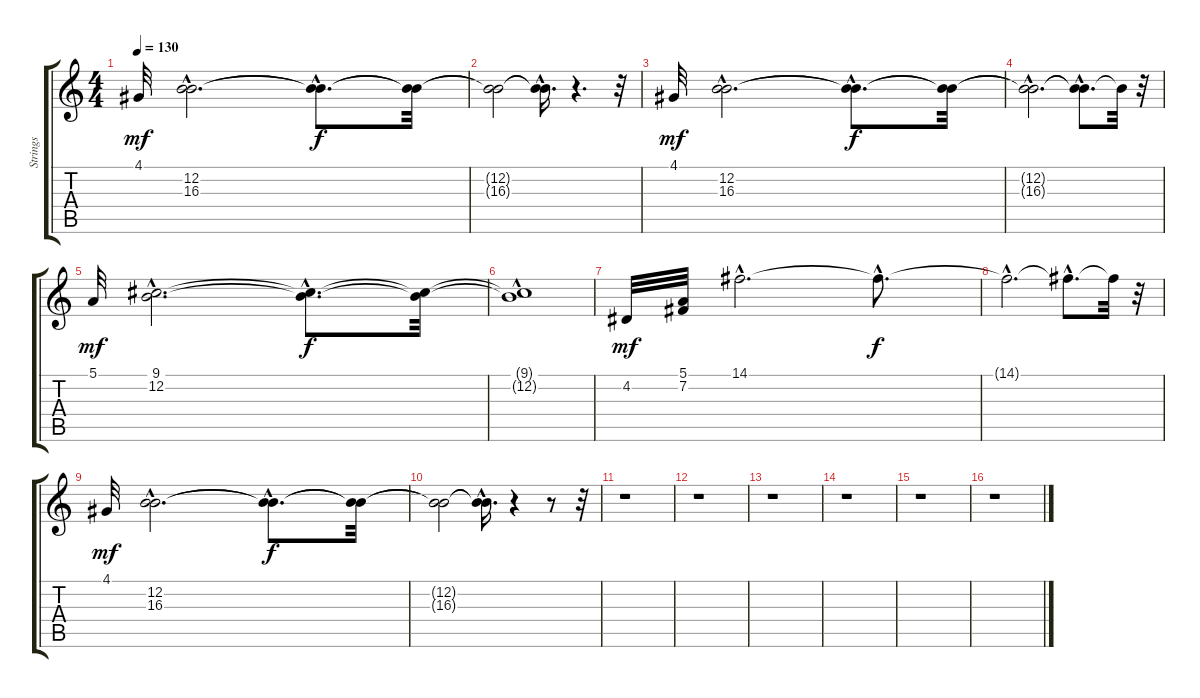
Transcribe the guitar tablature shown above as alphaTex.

\track ("Strings" "Strings") {instrument synthstrings1}
\staff {score tabs}
\tuning (E4 B3 G3 D3 A2 E2) {hide}
\ts (4 4)
\tempo 130
\clef g2
\ks c
4.1.32{dy mf} (12.2{hac} 16.3{hac}).2{d} (12.2{hac t} 16.3{hac t}).8{d dy f} (12.2{t} 16.3{t}).32 |
(12.2{t} 16.3{t}).2 (12.2{hac t} 16.3{t}).16{d} r.4{d} r.32 |
4.1.32{dy mf} (12.2{hac} 16.3{hac}).2{d} (12.2{hac t} 16.3{hac t}).8{d dy f} (12.2{t} 16.3{t}).32 |
(12.2{hac t} 16.3{hac t}).2{d} (12.2{hac t} 16.3{hac t}).8{d} 12.2{t}.32 r.32 |
5.1.32{dy mf} (9.1{hac} 12.2{hac}).2{d} (9.1{hac t} 12.2{hac t}).8{d dy f} (9.1{t} 12.2{t}).32 |
(9.1{hac t} 12.2{t}).1 |
4.2.32{dy mf} (5.1 7.2).32 14.1{hac}.2{d} 14.1{hac t}.8{d dy f} |
14.1{hac t}.2{d} 14.1{hac t}.8{d} 14.1{t}.32 r.32 |
4.1.32{dy mf} (12.2{hac} 16.3{hac}).2{d} (12.2{hac t} 16.3{hac t}).8{d dy f} (12.2{t} 16.3{t}).32 |
(12.2{t} 16.3{t}).2 (12.2{hac t} 16.3{t}).16{d} r.4 r.8 r.32 |
r.1 |
r.1 |
r.1 |
r.1 |
r.1 |
r.1
